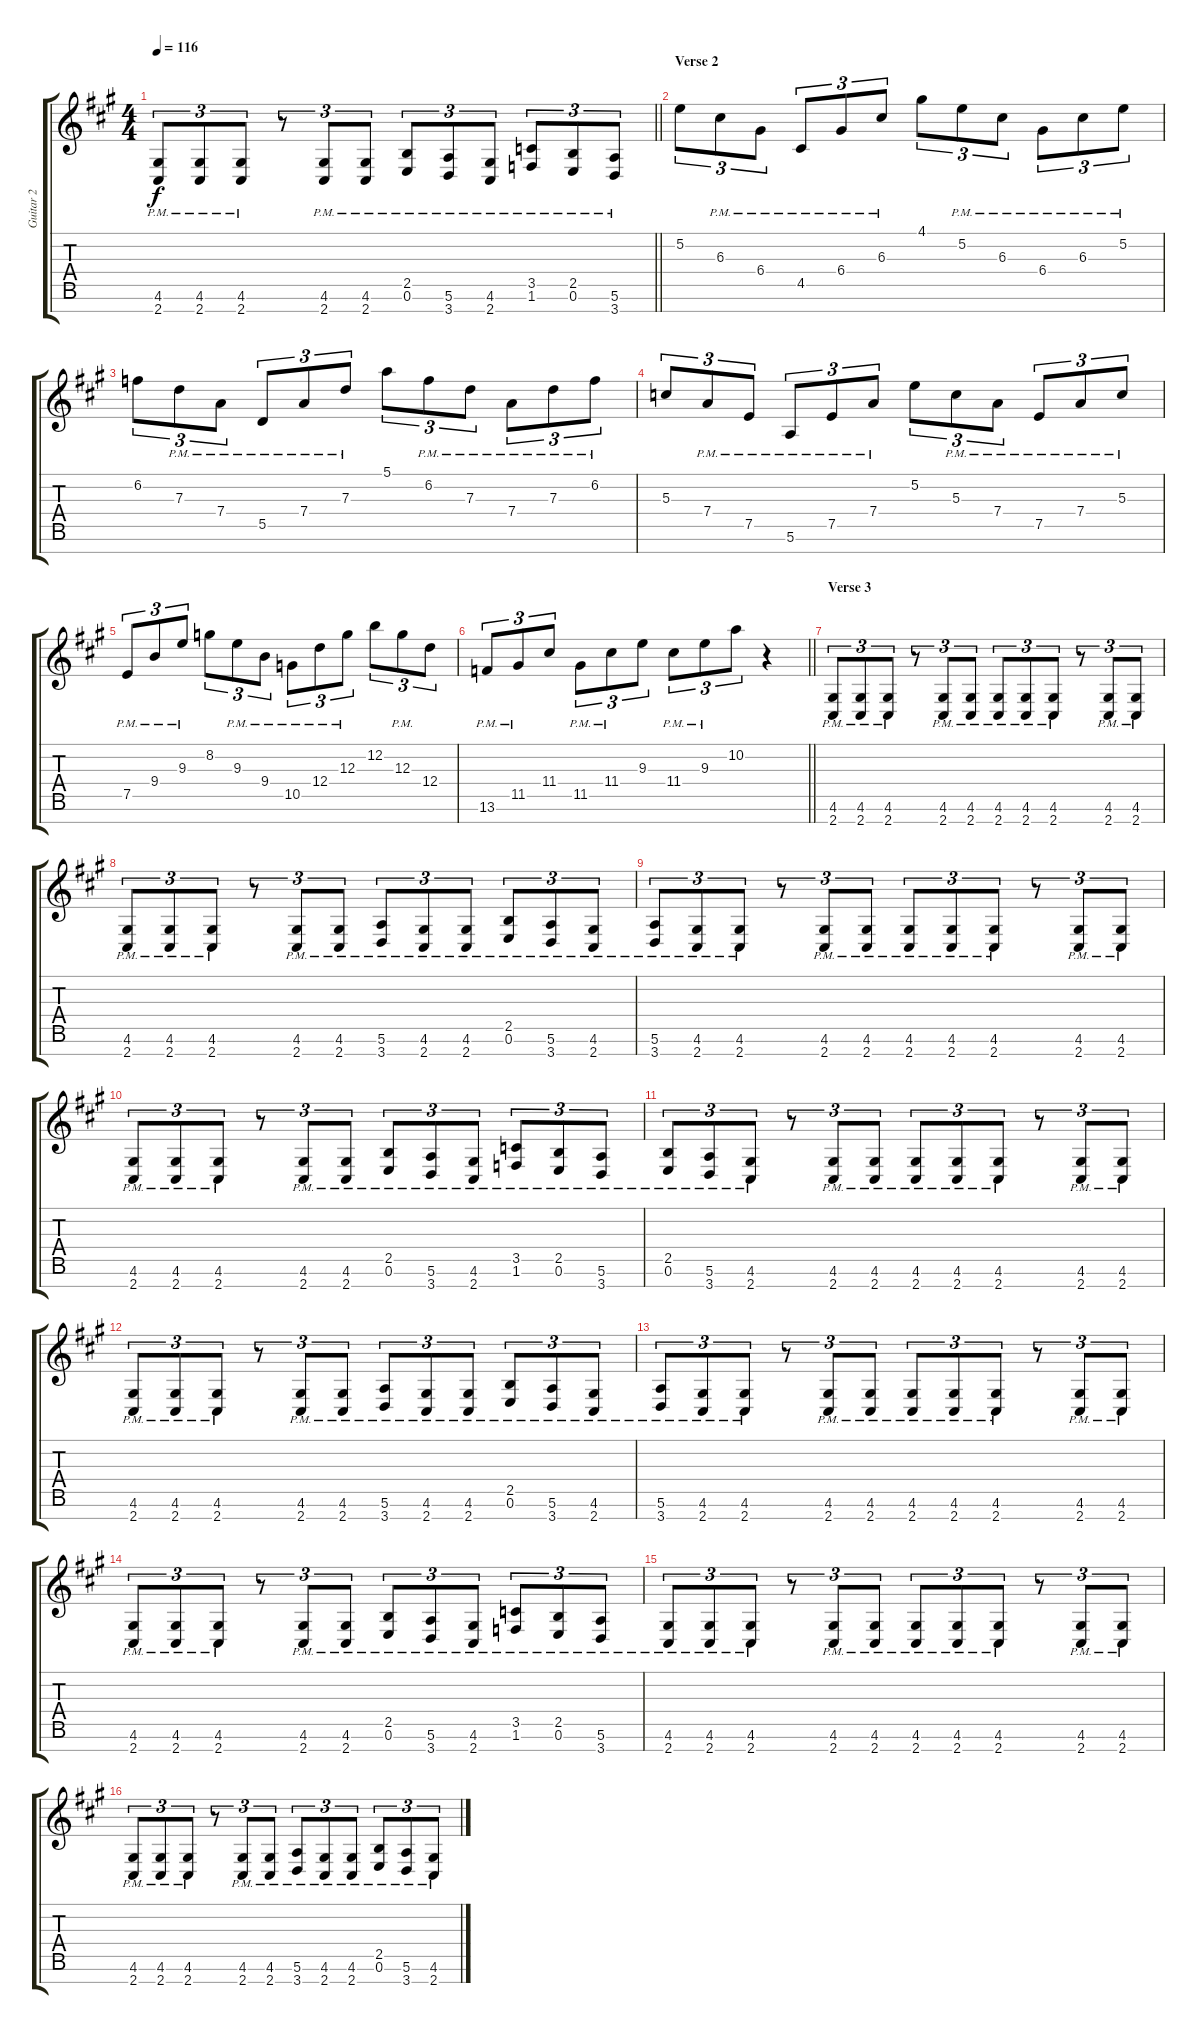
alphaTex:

\track ("Guitar 2" "Guitar 2") {instrument distortionguitar}
\staff {score tabs}
\tuning (E4 B3 G3 D3 A2 E2 B1) {hide}
\ts (4 4)
\tempo 116
\clef g2
\barLineRight lightlight
\ks a
(4.6{pm} 2.7{pm}).8{tu (3 2) dy f} (4.6{pm} 2.7{pm}).8{tu (3 2)} (4.6{pm} 2.7{pm}).8{tu (3 2)} r.8{tu (3 2)} (4.6{pm} 2.7{pm}).8{tu (3 2)} (4.6{pm} 2.7{pm}).8{tu (3 2)} (2.5{pm} 0.6{pm}).8{tu (3 2)} (5.6{pm} 3.7{pm}).8{tu (3 2)} (4.6{pm} 2.7{pm}).8{tu (3 2)} (3.5{pm} 1.6{pm}).8{tu (3 2)} (2.5{pm} 0.6{pm}).8{tu (3 2)} (5.6{pm} 3.7{pm}).8{tu (3 2)} |
\section ("" "Verse 2")
5.2.8{tu (3 2)} 6.3{pm}.8{tu (3 2)} 6.4{pm}.8{tu (3 2)} 4.5{pm}.8{tu (3 2)} 6.4{pm}.8{tu (3 2)} 6.3{pm}.8{tu (3 2)} 4.1.8{tu (3 2)} 5.2{pm}.8{tu (3 2)} 6.3{pm}.8{tu (3 2)} 6.4{pm}.8{tu (3 2)} 6.3{pm}.8{tu (3 2)} 5.2{pm}.8{tu (3 2)} |
6.2.8{tu (3 2)} 7.3{pm}.8{tu (3 2)} 7.4{pm}.8{tu (3 2)} 5.5{pm}.8{tu (3 2)} 7.4{pm}.8{tu (3 2)} 7.3{pm}.8{tu (3 2)} 5.1.8{tu (3 2)} 6.2{pm}.8{tu (3 2)} 7.3{pm}.8{tu (3 2)} 7.4{pm}.8{tu (3 2)} 7.3{pm}.8{tu (3 2)} 6.2{pm}.8{tu (3 2)} |
5.3.8{tu (3 2)} 7.4{pm}.8{tu (3 2)} 7.5{pm}.8{tu (3 2)} 5.6{pm}.8{tu (3 2)} 7.5{pm}.8{tu (3 2)} 7.4{pm}.8{tu (3 2)} 5.2.8{tu (3 2)} 5.3{pm}.8{tu (3 2)} 7.4{pm}.8{tu (3 2)} 7.5{pm}.8{tu (3 2)} 7.4{pm}.8{tu (3 2)} 5.3{pm}.8{tu (3 2)} |
7.5{pm}.8{tu (3 2)} 9.4{pm}.8{tu (3 2)} 9.3{pm}.8{tu (3 2)} 8.2.8{tu (3 2)} 9.3{pm}.8{tu (3 2)} 9.4{pm}.8{tu (3 2)} 10.5{pm}.8{tu (3 2)} 12.4{pm}.8{tu (3 2)} 12.3{pm}.8{tu (3 2)} 12.2.8{tu (3 2)} 12.3{pm}.8{tu (3 2)} 12.4.8{tu (3 2)} |
\barLineRight lightlight
13.6{pm}.8{tu (3 2)} 11.5{pm}.8{tu (3 2)} 11.4.8{tu (3 2)} 11.5{pm}.8{tu (3 2)} 11.4{pm}.8{tu (3 2)} 9.3.8{tu (3 2)} 11.4{pm}.8{tu (3 2)} 9.3{pm}.8{tu (3 2)} 10.2.8{tu (3 2)} r.4 |
\section ("" "Verse 3")
(4.6{pm} 2.7{pm}).8{tu (3 2)} (4.6{pm} 2.7{pm}).8{tu (3 2)} (4.6{pm} 2.7{pm}).8{tu (3 2)} r.8{tu (3 2)} (4.6{pm} 2.7{pm}).8{tu (3 2)} (4.6{pm} 2.7{pm}).8{tu (3 2)} (4.6{pm} 2.7{pm}).8{tu (3 2)} (4.6{pm} 2.7{pm}).8{tu (3 2)} (4.6{pm} 2.7{pm}).8{tu (3 2)} r.8{tu (3 2)} (4.6{pm} 2.7{pm}).8{tu (3 2)} (4.6{pm} 2.7{pm}).8{tu (3 2)} |
(4.6{pm} 2.7{pm}).8{tu (3 2)} (4.6{pm} 2.7{pm}).8{tu (3 2)} (4.6{pm} 2.7{pm}).8{tu (3 2)} r.8{tu (3 2)} (4.6{pm} 2.7{pm}).8{tu (3 2)} (4.6{pm} 2.7{pm}).8{tu (3 2)} (5.6{pm} 3.7{pm}).8{tu (3 2)} (4.6{pm} 2.7{pm}).8{tu (3 2)} (4.6{pm} 2.7{pm}).8{tu (3 2)} (2.5{pm} 0.6{pm}).8{tu (3 2)} (5.6{pm} 3.7{pm}).8{tu (3 2)} (4.6{pm} 2.7{pm}).8{tu (3 2)} |
(5.6{pm} 3.7{pm}).8{tu (3 2)} (4.6{pm} 2.7{pm}).8{tu (3 2)} (4.6{pm} 2.7{pm}).8{tu (3 2)} r.8{tu (3 2)} (4.6{pm} 2.7{pm}).8{tu (3 2)} (4.6{pm} 2.7{pm}).8{tu (3 2)} (4.6{pm} 2.7{pm}).8{tu (3 2)} (4.6{pm} 2.7{pm}).8{tu (3 2)} (4.6{pm} 2.7{pm}).8{tu (3 2)} r.8{tu (3 2)} (4.6{pm} 2.7{pm}).8{tu (3 2)} (4.6{pm} 2.7{pm}).8{tu (3 2)} |
(4.6{pm} 2.7{pm}).8{tu (3 2)} (4.6{pm} 2.7{pm}).8{tu (3 2)} (4.6{pm} 2.7{pm}).8{tu (3 2)} r.8{tu (3 2)} (4.6{pm} 2.7{pm}).8{tu (3 2)} (4.6{pm} 2.7{pm}).8{tu (3 2)} (2.5{pm} 0.6{pm}).8{tu (3 2)} (5.6{pm} 3.7{pm}).8{tu (3 2)} (4.6{pm} 2.7{pm}).8{tu (3 2)} (3.5{pm} 1.6{pm}).8{tu (3 2)} (2.5{pm} 0.6{pm}).8{tu (3 2)} (5.6{pm} 3.7{pm}).8{tu (3 2)} |
(2.5{pm} 0.6{pm}).8{tu (3 2)} (5.6{pm} 3.7{pm}).8{tu (3 2)} (4.6{pm} 2.7{pm}).8{tu (3 2)} r.8{tu (3 2)} (4.6{pm} 2.7{pm}).8{tu (3 2)} (4.6{pm} 2.7{pm}).8{tu (3 2)} (4.6{pm} 2.7{pm}).8{tu (3 2)} (4.6{pm} 2.7{pm}).8{tu (3 2)} (4.6{pm} 2.7{pm}).8{tu (3 2)} r.8{tu (3 2)} (4.6{pm} 2.7{pm}).8{tu (3 2)} (4.6{pm} 2.7{pm}).8{tu (3 2)} |
(4.6{pm} 2.7{pm}).8{tu (3 2)} (4.6{pm} 2.7{pm}).8{tu (3 2)} (4.6{pm} 2.7{pm}).8{tu (3 2)} r.8{tu (3 2)} (4.6{pm} 2.7{pm}).8{tu (3 2)} (4.6{pm} 2.7{pm}).8{tu (3 2)} (5.6{pm} 3.7{pm}).8{tu (3 2)} (4.6{pm} 2.7{pm}).8{tu (3 2)} (4.6{pm} 2.7{pm}).8{tu (3 2)} (2.5{pm} 0.6{pm}).8{tu (3 2)} (5.6{pm} 3.7{pm}).8{tu (3 2)} (4.6{pm} 2.7{pm}).8{tu (3 2)} |
(5.6{pm} 3.7{pm}).8{tu (3 2)} (4.6{pm} 2.7{pm}).8{tu (3 2)} (4.6{pm} 2.7{pm}).8{tu (3 2)} r.8{tu (3 2)} (4.6{pm} 2.7{pm}).8{tu (3 2)} (4.6{pm} 2.7{pm}).8{tu (3 2)} (4.6{pm} 2.7{pm}).8{tu (3 2)} (4.6{pm} 2.7{pm}).8{tu (3 2)} (4.6{pm} 2.7{pm}).8{tu (3 2)} r.8{tu (3 2)} (4.6{pm} 2.7{pm}).8{tu (3 2)} (4.6{pm} 2.7{pm}).8{tu (3 2)} |
(4.6{pm} 2.7{pm}).8{tu (3 2)} (4.6{pm} 2.7{pm}).8{tu (3 2)} (4.6{pm} 2.7{pm}).8{tu (3 2)} r.8{tu (3 2)} (4.6{pm} 2.7{pm}).8{tu (3 2)} (4.6{pm} 2.7{pm}).8{tu (3 2)} (2.5{pm} 0.6{pm}).8{tu (3 2)} (5.6{pm} 3.7{pm}).8{tu (3 2)} (4.6{pm} 2.7{pm}).8{tu (3 2)} (3.5{pm} 1.6{pm}).8{tu (3 2)} (2.5{pm} 0.6{pm}).8{tu (3 2)} (5.6{pm} 3.7{pm}).8{tu (3 2)} |
(4.6{pm} 2.7{pm}).8{tu (3 2)} (4.6{pm} 2.7{pm}).8{tu (3 2)} (4.6{pm} 2.7{pm}).8{tu (3 2)} r.8{tu (3 2)} (4.6{pm} 2.7{pm}).8{tu (3 2)} (4.6{pm} 2.7{pm}).8{tu (3 2)} (4.6{pm} 2.7{pm}).8{tu (3 2)} (4.6{pm} 2.7{pm}).8{tu (3 2)} (4.6{pm} 2.7{pm}).8{tu (3 2)} r.8{tu (3 2)} (4.6{pm} 2.7{pm}).8{tu (3 2)} (4.6{pm} 2.7{pm}).8{tu (3 2)} |
(4.6{pm} 2.7{pm}).8{tu (3 2)} (4.6{pm} 2.7{pm}).8{tu (3 2)} (4.6{pm} 2.7{pm}).8{tu (3 2)} r.8{tu (3 2)} (4.6{pm} 2.7{pm}).8{tu (3 2)} (4.6{pm} 2.7{pm}).8{tu (3 2)} (5.6{pm} 3.7{pm}).8{tu (3 2)} (4.6{pm} 2.7{pm}).8{tu (3 2)} (4.6{pm} 2.7{pm}).8{tu (3 2)} (2.5{pm} 0.6{pm}).8{tu (3 2)} (5.6{pm} 3.7{pm}).8{tu (3 2)} (4.6{pm} 2.7{pm}).8{tu (3 2)}
